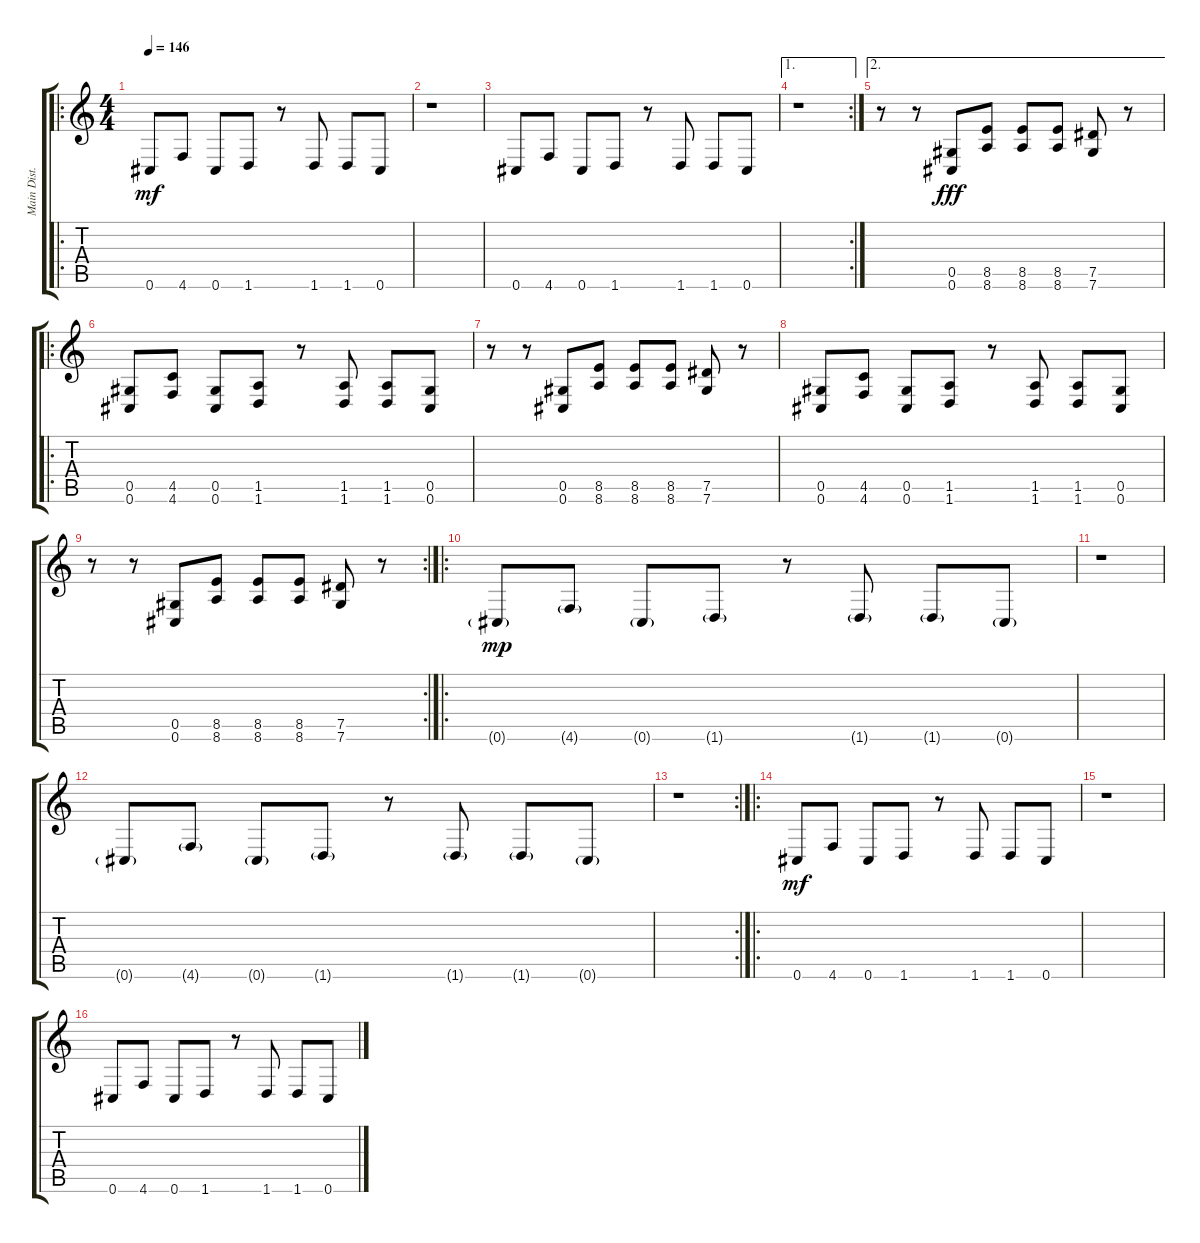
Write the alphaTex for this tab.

\track ("Main Dist.Guitar" "Main Dist.") {instrument distortionguitar}
\staff {score tabs}
\tuning (Eb4 Bb3 Gb3 Db3 Ab2 Db2) {hide}
\ro
\ts (4 4)
\tempo 146
\clef g2
\ks c
0.6.8{dy mf} 4.6.8 0.6.8 1.6.8 r.8 1.6.8 1.6.8 0.6.8 |
r.1 |
0.6.8 4.6.8 0.6.8 1.6.8 r.8 1.6.8 1.6.8 0.6.8 |
\ae 1
\rc 2
r.1 |
\ae 2
r.8 r.8 (0.5 0.6).8{dy fff} (8.5 8.6).8 (8.5 8.6).8 (8.5 8.6).8 (7.5 7.6).8 r.8 |
\ro
(0.5 0.6).8 (4.5 4.6).8 (0.5 0.6).8 (1.5 1.6).8 r.8 (1.5 1.6).8 (1.5 1.6).8 (0.5 0.6).8 |
r.8 r.8 (0.5 0.6).8 (8.5 8.6).8 (8.5 8.6).8 (8.5 8.6).8 (7.5 7.6).8 r.8 |
(0.5 0.6).8 (4.5 4.6).8 (0.5 0.6).8 (1.5 1.6).8 r.8 (1.5 1.6).8 (1.5 1.6).8 (0.5 0.6).8 |
\rc 2
r.8 r.8 (0.5 0.6).8 (8.5 8.6).8 (8.5 8.6).8 (8.5 8.6).8 (7.5 7.6).8 r.8 |
\ro
0.6{g}.8{dy mp} 4.6{g}.8 0.6{g}.8 1.6{g}.8 r.8 1.6{g}.8 1.6{g}.8 0.6{g}.8 |
r.1 |
0.6{g}.8 4.6{g}.8 0.6{g}.8 1.6{g}.8 r.8 1.6{g}.8 1.6{g}.8 0.6{g}.8 |
\rc 2
r.1 |
\ro
0.6.8{dy mf} 4.6.8 0.6.8 1.6.8 r.8 1.6.8 1.6.8 0.6.8 |
r.1 |
0.6.8 4.6.8 0.6.8 1.6.8 r.8 1.6.8 1.6.8 0.6.8
